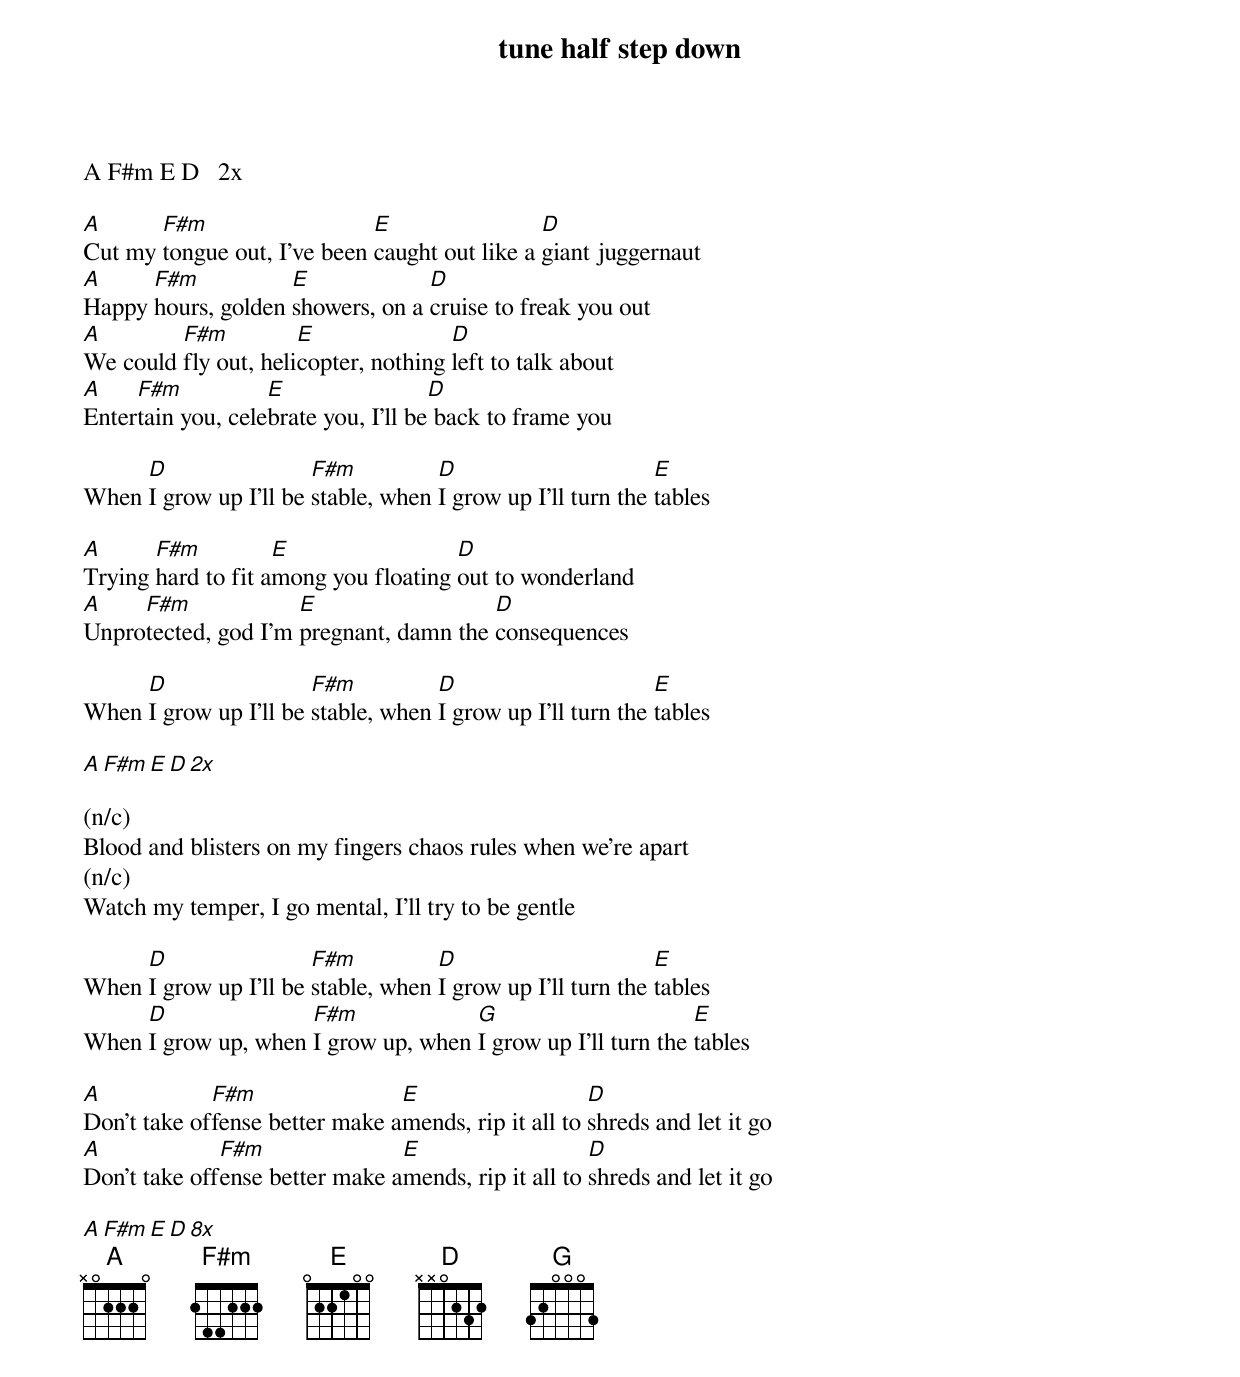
tune half step down

A F#m E D   2x

A      F#m                   E                 D
Cut my tongue out, I've been caught out like a giant juggernaut
A     F#m           E             D
Happy hours, golden showers, on a cruise to freak you out
A        F#m          E               D
We could fly out, helicopter, nothing left to talk about
A    F#m           E                 D
Entertain you, celebrate you, I'll be back to frame you

     D                 F#m          D                       E
When I grow up I'll be stable, when I grow up I'll turn the tables

A      F#m          E                 D
Trying hard to fit among you floating out to wonderland
A    F#m             E                  D
Unprotected, god I'm pregnant, damn the consequences

     D                 F#m          D                       E
When I grow up I'll be stable, when I grow up I'll turn the tables

A F#m E D   2x

(n/c)
Blood and blisters on my fingers chaos rules when we're apart
(n/c)
Watch my temper, I go mental, I'll try to be gentle

     D                 F#m          D                       E
When I grow up I'll be stable, when I grow up I'll turn the tables
     D               F#m             G                       E
When I grow up, when I grow up, when I grow up I'll turn the tables

A            F#m                E                    D
Don't take offense better make amends, rip it all to shreds and let it go
A             F#m               E                    D
Don't take offense better make amends, rip it all to shreds and let it go

A F#m E D   8x
